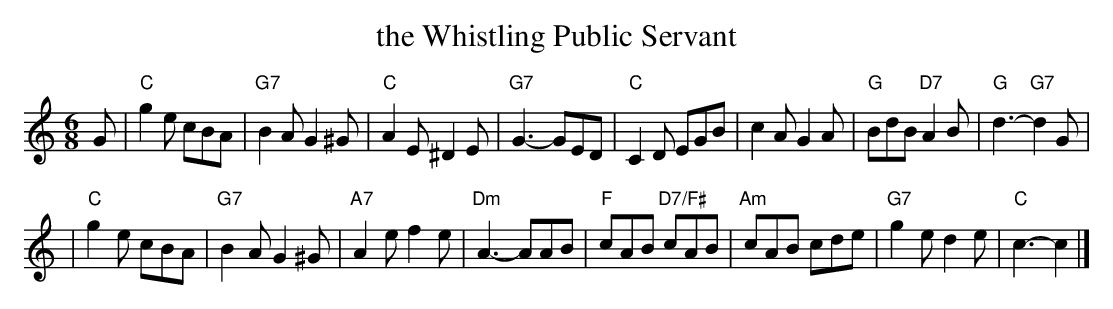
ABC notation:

X:1
T: the Whistling Public Servant
M: 6/8
L: 1/8
K: C
G \
| "C"g2e cBA | "G7"B2A G2^G | "C"A2E ^D2E | "G7"G3- GED \
| "C"C2D EGB | c2A G2A | "G"BdB "D7"A2B | "G"d3- "G7"d2G |
| "C"g2e cBA | "G7"B2A G2^G | "A7"A2e f2e | "Dm"A3- AAB \
| "F"cAB "D7/F#"cAB | "Am"cAB cde | "G7"g2e d2e | "C"c3- c2 |]
